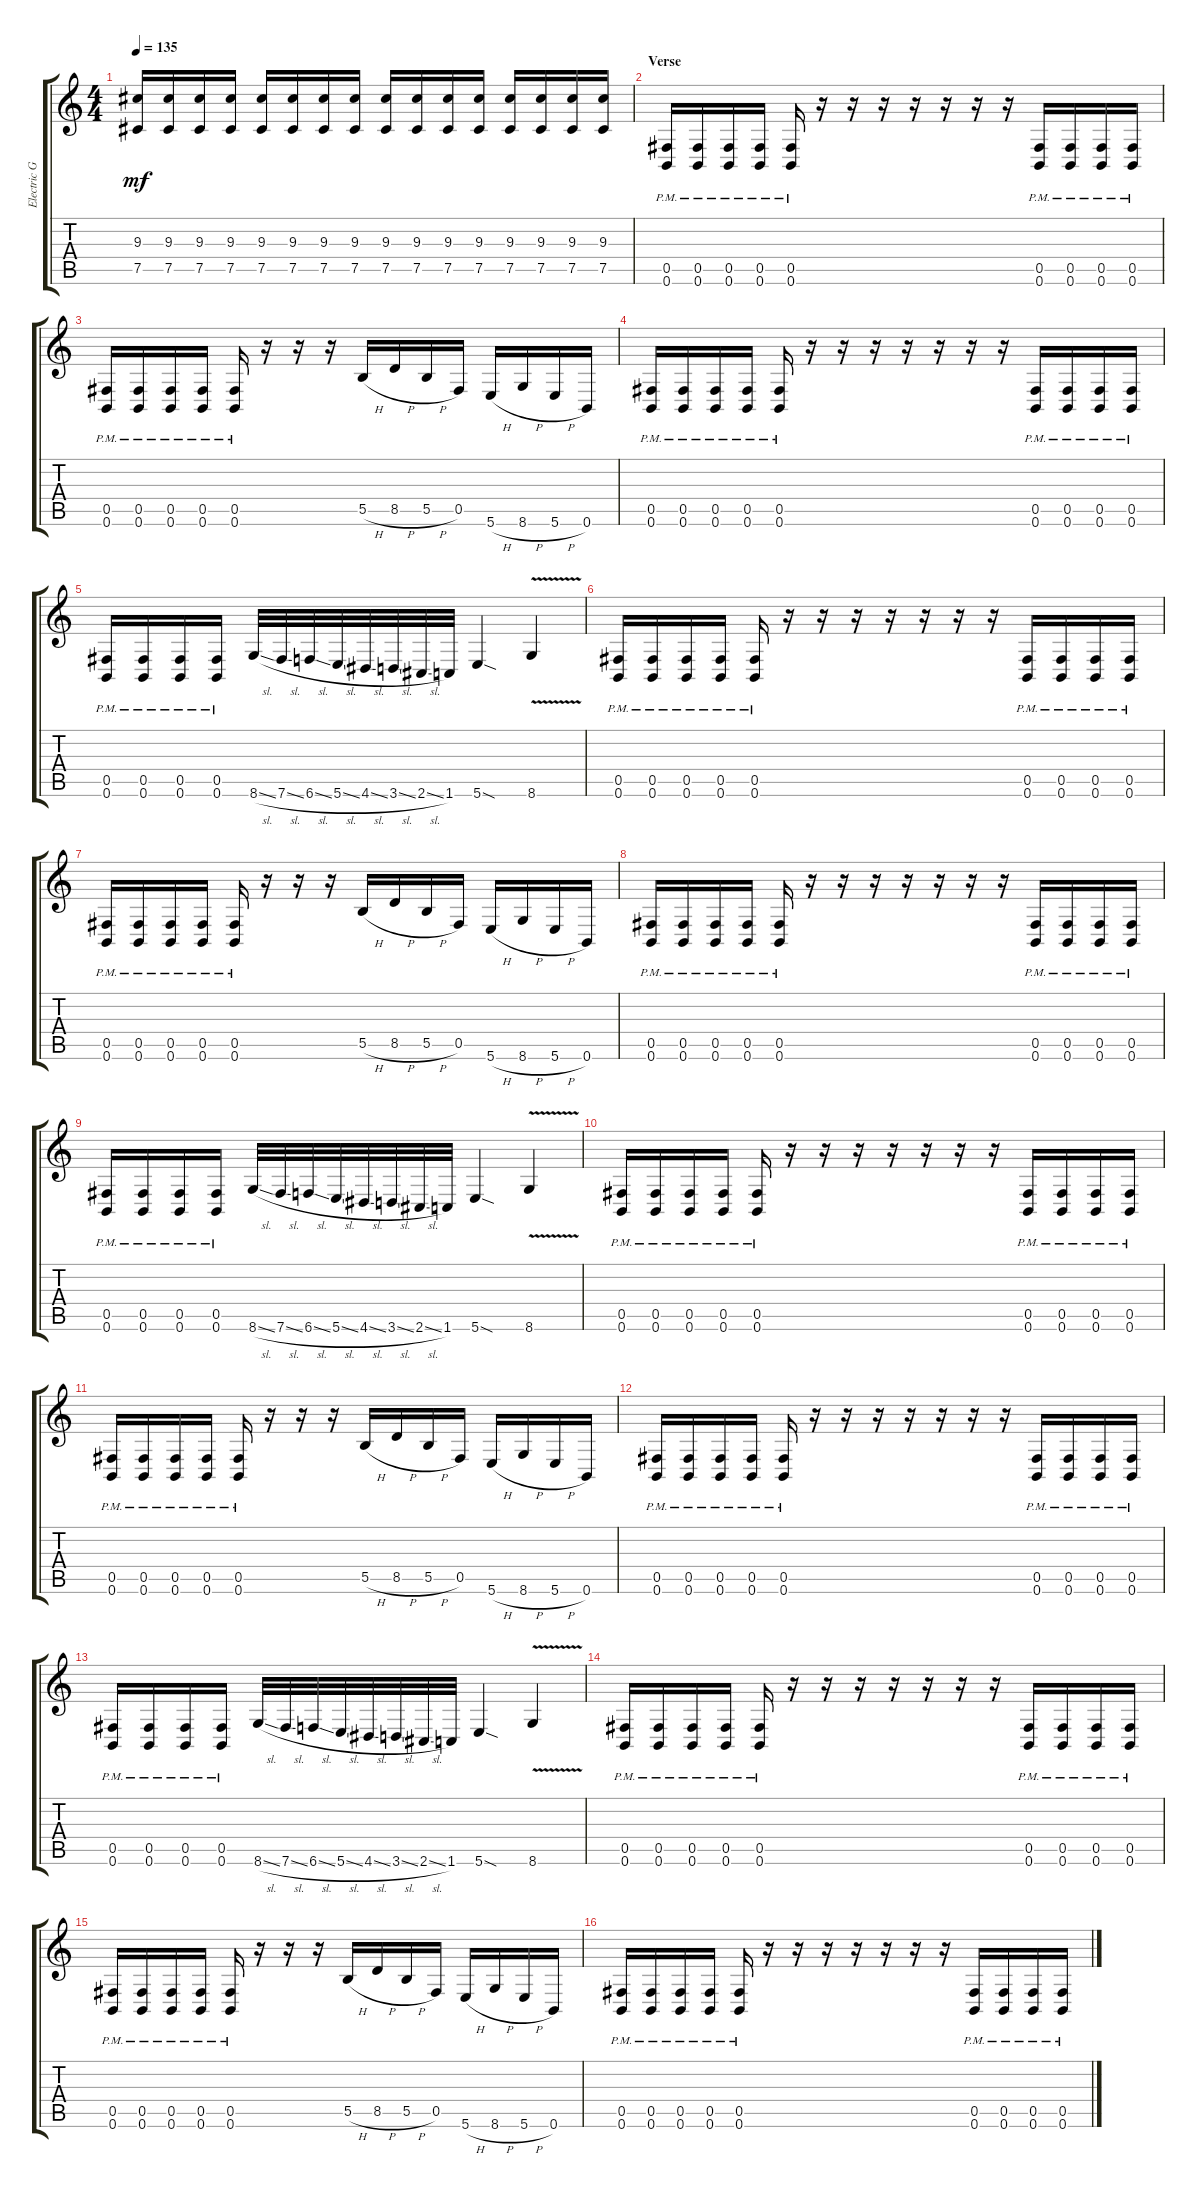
\track ("Electric Guitar" "Electric G") {instrument distortionguitar}
\staff {score tabs}
\tuning (Db4 Ab3 E3 B2 Gb2 B1) {hide}
\ts (4 4)
\tempo 135
\clef g2
\ks c
(9.3 7.5).16{dy mf} (9.3 7.5).16 (9.3 7.5).16 (9.3 7.5).16 (9.3 7.5).16 (9.3 7.5).16 (9.3 7.5).16 (9.3 7.5).16 (9.3 7.5).16 (9.3 7.5).16 (9.3 7.5).16 (9.3 7.5).16 (9.3 7.5).16 (9.3 7.5).16 (9.3 7.5).16 (9.3 7.5).16 |
\section ("" "Verse")
(0.5{pm} 0.6{pm}).16 (0.5{pm} 0.6{pm}).16 (0.5{pm} 0.6{pm}).16 (0.5{pm} 0.6{pm}).16 (0.5{pm} 0.6{pm}).16 r.16 r.16 r.16 r.16 r.16 r.16 r.16 (0.5{pm} 0.6{pm}).16 (0.5{pm} 0.6{pm}).16 (0.5{pm} 0.6{pm}).16 (0.5{pm} 0.6{pm}).16 |
(0.5{pm} 0.6{pm}).16 (0.5{pm} 0.6{pm}).16 (0.5{pm} 0.6{pm}).16 (0.5{pm} 0.6{pm}).16 (0.5{pm} 0.6{pm}).16 r.16 r.16 r.16 5.5{h}.16 8.5{h}.16 5.5{h}.16 0.5.16 5.6{h}.16 8.6{h}.16 5.6{h}.16 0.6.16 |
(0.5{pm} 0.6{pm}).16 (0.5{pm} 0.6{pm}).16 (0.5{pm} 0.6{pm}).16 (0.5{pm} 0.6{pm}).16 (0.5{pm} 0.6{pm}).16 r.16 r.16 r.16 r.16 r.16 r.16 r.16 (0.5{pm} 0.6{pm}).16 (0.5{pm} 0.6{pm}).16 (0.5{pm} 0.6{pm}).16 (0.5{pm} 0.6{pm}).16 |
(0.5{pm} 0.6{pm}).16 (0.5{pm} 0.6{pm}).16 (0.5{pm} 0.6{pm}).16 (0.5{pm} 0.6{pm}).16 8.6{sl}.32 7.6{sl}.32 6.6{sl}.32 5.6{sl}.32 4.6{sl}.32 3.6{sl}.32 2.6{sl}.32 1.6.32 5.6{sod}.4 8.6{v}.4 |
(0.5{pm} 0.6{pm}).16 (0.5{pm} 0.6{pm}).16 (0.5{pm} 0.6{pm}).16 (0.5{pm} 0.6{pm}).16 (0.5{pm} 0.6{pm}).16 r.16 r.16 r.16 r.16 r.16 r.16 r.16 (0.5{pm} 0.6{pm}).16 (0.5{pm} 0.6{pm}).16 (0.5{pm} 0.6{pm}).16 (0.5{pm} 0.6{pm}).16 |
(0.5{pm} 0.6{pm}).16 (0.5{pm} 0.6{pm}).16 (0.5{pm} 0.6{pm}).16 (0.5{pm} 0.6{pm}).16 (0.5{pm} 0.6{pm}).16 r.16 r.16 r.16 5.5{h}.16 8.5{h}.16 5.5{h}.16 0.5.16 5.6{h}.16 8.6{h}.16 5.6{h}.16 0.6.16 |
(0.5{pm} 0.6{pm}).16 (0.5{pm} 0.6{pm}).16 (0.5{pm} 0.6{pm}).16 (0.5{pm} 0.6{pm}).16 (0.5{pm} 0.6{pm}).16 r.16 r.16 r.16 r.16 r.16 r.16 r.16 (0.5{pm} 0.6{pm}).16 (0.5{pm} 0.6{pm}).16 (0.5{pm} 0.6{pm}).16 (0.5{pm} 0.6{pm}).16 |
(0.5{pm} 0.6{pm}).16 (0.5{pm} 0.6{pm}).16 (0.5{pm} 0.6{pm}).16 (0.5{pm} 0.6{pm}).16 8.6{sl}.32 7.6{sl}.32 6.6{sl}.32 5.6{sl}.32 4.6{sl}.32 3.6{sl}.32 2.6{sl}.32 1.6.32 5.6{sod}.4 8.6{v}.4 |
(0.5{pm} 0.6{pm}).16 (0.5{pm} 0.6{pm}).16 (0.5{pm} 0.6{pm}).16 (0.5{pm} 0.6{pm}).16 (0.5{pm} 0.6{pm}).16 r.16 r.16 r.16 r.16 r.16 r.16 r.16 (0.5{pm} 0.6{pm}).16 (0.5{pm} 0.6{pm}).16 (0.5{pm} 0.6{pm}).16 (0.5{pm} 0.6{pm}).16 |
(0.5{pm} 0.6{pm}).16 (0.5{pm} 0.6{pm}).16 (0.5{pm} 0.6{pm}).16 (0.5{pm} 0.6{pm}).16 (0.5{pm} 0.6{pm}).16 r.16 r.16 r.16 5.5{h}.16 8.5{h}.16 5.5{h}.16 0.5.16 5.6{h}.16 8.6{h}.16 5.6{h}.16 0.6.16 |
(0.5{pm} 0.6{pm}).16 (0.5{pm} 0.6{pm}).16 (0.5{pm} 0.6{pm}).16 (0.5{pm} 0.6{pm}).16 (0.5{pm} 0.6{pm}).16 r.16 r.16 r.16 r.16 r.16 r.16 r.16 (0.5{pm} 0.6{pm}).16 (0.5{pm} 0.6{pm}).16 (0.5{pm} 0.6{pm}).16 (0.5{pm} 0.6{pm}).16 |
(0.5{pm} 0.6{pm}).16 (0.5{pm} 0.6{pm}).16 (0.5{pm} 0.6{pm}).16 (0.5{pm} 0.6{pm}).16 8.6{sl}.32 7.6{sl}.32 6.6{sl}.32 5.6{sl}.32 4.6{sl}.32 3.6{sl}.32 2.6{sl}.32 1.6.32 5.6{sod}.4 8.6{v}.4 |
(0.5{pm} 0.6{pm}).16 (0.5{pm} 0.6{pm}).16 (0.5{pm} 0.6{pm}).16 (0.5{pm} 0.6{pm}).16 (0.5{pm} 0.6{pm}).16 r.16 r.16 r.16 r.16 r.16 r.16 r.16 (0.5{pm} 0.6{pm}).16 (0.5{pm} 0.6{pm}).16 (0.5{pm} 0.6{pm}).16 (0.5{pm} 0.6{pm}).16 |
(0.5{pm} 0.6{pm}).16 (0.5{pm} 0.6{pm}).16 (0.5{pm} 0.6{pm}).16 (0.5{pm} 0.6{pm}).16 (0.5{pm} 0.6{pm}).16 r.16 r.16 r.16 5.5{h}.16 8.5{h}.16 5.5{h}.16 0.5.16 5.6{h}.16 8.6{h}.16 5.6{h}.16 0.6.16 |
(0.5{pm} 0.6{pm}).16 (0.5{pm} 0.6{pm}).16 (0.5{pm} 0.6{pm}).16 (0.5{pm} 0.6{pm}).16 (0.5{pm} 0.6{pm}).16 r.16 r.16 r.16 r.16 r.16 r.16 r.16 (0.5{pm} 0.6{pm}).16 (0.5{pm} 0.6{pm}).16 (0.5{pm} 0.6{pm}).16 (0.5{pm} 0.6{pm}).16
